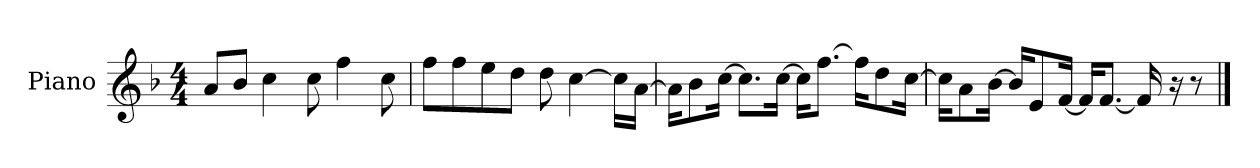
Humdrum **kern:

**kern
*part1
*staff1
*I"Piano
*I'P-no
*clefG2
*k[b-]
*M4/4
*MM90
=1
8a/L
8b-/J
4cc\
8cc\
4ff\
8cc\
=2
8ff\L
8ff\
8ee\
8dd\J
8dd\
[4cc\
16cc\LL]
[16a\JJ
=3
16a\KL]
8b-\
[16cc\Jk
8.cc\L]
[16cc\Jk
16cc\KL]
[8.ff\J
16ff\KL]
8dd\
[16cc\Jk
=4
16cc\KL]
8a\
[16b-\Jk
16b-/KL]
8e/
[16f/Jk
16f/KL]
[8.f/J
16f/]
16r
8r
==
*-
